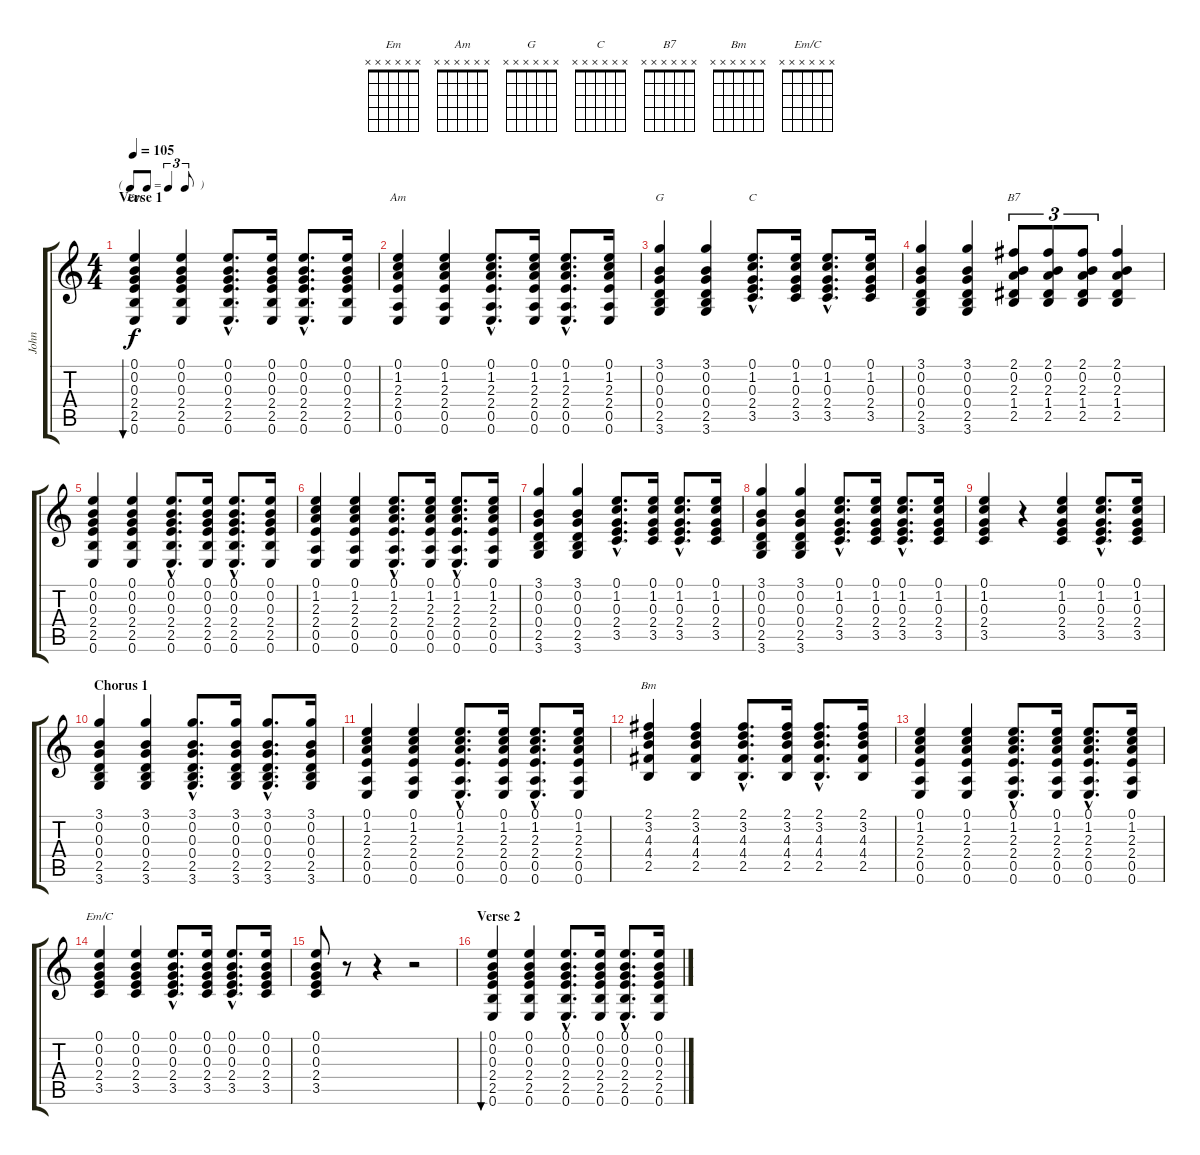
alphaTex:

\track ("John" "John") {instrument acousticguitarsteel}
\staff {score tabs}
\tuning (E4 B3 G3 D3 A2 E2) {hide}
\chord ("Em" x x x x x x)
\chord ("Am" x x x x x x)
\chord ("G" x x x x x x)
\chord ("C" x x x x x x)
\chord ("B7" x x x x x x)
\chord ("Bm" x x x x x x)
\chord ("Em/C" x x x x x x)
\ts (4 4)
\tf triplet8th
\section ("" "Verse 1")
\tempo 105
\clef g2
\ks c
(0.1 0.2 0.3 2.4 2.5 0.6).4{bu 120 ch "Em" dy f instrument acousticguitarsteel} (0.1 0.2 0.3 2.4 2.5 0.6).4 (0.1{hac} 0.2{hac} 0.3{hac} 2.4{hac} 2.5{hac} 0.6{hac}).8{d} (0.1 0.2 0.3 2.4 2.5 0.6).16 (0.1{hac} 0.2{hac} 0.3{hac} 2.4{hac} 2.5{hac} 0.6{hac}).8{d} (0.1 0.2 0.3 2.4 2.5 0.6).16 |
(0.1 1.2 2.3 2.4 0.5 0.6).4{ch "Am"} (0.1 1.2 2.3 2.4 0.5 0.6).4 (0.1{hac} 1.2{hac} 2.3{hac} 2.4{hac} 0.5{hac} 0.6{hac}).8{d} (0.1 1.2 2.3 2.4 0.5 0.6).16 (0.1{hac} 1.2{hac} 2.3{hac} 2.4{hac} 0.5{hac} 0.6{hac}).8{d} (0.1 1.2 2.3 2.4 0.5 0.6).16 |
(3.1 0.2 0.3 0.4 2.5 3.6).4{ch "G"} (3.1 0.2 0.3 0.4 2.5 3.6).4 (0.1{hac} 1.2{hac} 0.3{hac} 2.4{hac} 3.5{hac}).8{d ch "C"} (0.1 1.2 0.3 2.4 3.5).16 (0.1{hac} 1.2{hac} 0.3{hac} 2.4{hac} 3.5{hac}).8{d} (0.1 1.2 0.3 2.4 3.5).16 |
(3.1 0.2 0.3 0.4 2.5 3.6).4 (3.1 0.2 0.3 0.4 2.5 3.6).4 (2.1 0.2 2.3 1.4 2.5).8{tu (3 2) ch "B7"} (2.1 0.2 2.3 1.4 2.5).8{tu (3 2)} (2.1 0.2 2.3 1.4 2.5).8{tu (3 2)} (2.1 0.2 2.3 1.4 2.5).4 |
(0.1 0.2 0.3 2.4 2.5 0.6).4 (0.1 0.2 0.3 2.4 2.5 0.6).4 (0.1{hac} 0.2{hac} 0.3{hac} 2.4{hac} 2.5{hac} 0.6{hac}).8{d} (0.1 0.2 0.3 2.4 2.5 0.6).16 (0.1{hac} 0.2{hac} 0.3{hac} 2.4{hac} 2.5{hac} 0.6{hac}).8{d} (0.1 0.2 0.3 2.4 2.5 0.6).16 |
(0.1 1.2 2.3 2.4 0.5 0.6).4 (0.1 1.2 2.3 2.4 0.5 0.6).4 (0.1{hac} 1.2{hac} 2.3{hac} 2.4{hac} 0.5{hac} 0.6{hac}).8{d} (0.1 1.2 2.3 2.4 0.5 0.6).16 (0.1{hac} 1.2{hac} 2.3{hac} 2.4{hac} 0.5{hac} 0.6{hac}).8{d} (0.1 1.2 2.3 2.4 0.5 0.6).16 |
(3.1 0.2 0.3 0.4 2.5 3.6).4 (3.1 0.2 0.3 0.4 2.5 3.6).4 (0.1{hac} 1.2{hac} 0.3{hac} 2.4{hac} 3.5{hac}).8{d} (0.1 1.2 0.3 2.4 3.5).16 (0.1{hac} 1.2{hac} 0.3{hac} 2.4{hac} 3.5{hac}).8{d} (0.1 1.2 0.3 2.4 3.5).16 |
(3.1 0.2 0.3 0.4 2.5 3.6).4 (3.1 0.2 0.3 0.4 2.5 3.6).4 (0.1{hac} 1.2{hac} 0.3{hac} 2.4{hac} 3.5{hac}).8{d} (0.1 1.2 0.3 2.4 3.5).16 (0.1{hac} 1.2{hac} 0.3{hac} 2.4{hac} 3.5{hac}).8{d} (0.1 1.2 0.3 2.4 3.5).16 |
(0.1 1.2 0.3 2.4 3.5).4 r.4 (0.1 1.2 0.3 2.4 3.5).4 (0.1{hac} 1.2{hac} 0.3{hac} 2.4{hac} 3.5{hac}).8{d} (0.1 1.2 0.3 2.4 3.5).16 |
\section ("" "Chorus 1")
(3.1 0.2 0.3 0.4 2.5 3.6).4 (3.1 0.2 0.3 0.4 2.5 3.6).4 (3.1{hac} 0.2{hac} 0.3{hac} 0.4{hac} 2.5{hac} 3.6{hac}).8{d} (3.1 0.2 0.3 0.4 2.5 3.6).16 (3.1{hac} 0.2{hac} 0.3{hac} 0.4{hac} 2.5{hac} 3.6{hac}).8{d} (3.1 0.2 0.3 0.4 2.5 3.6).16 |
(0.1 1.2 2.3 2.4 0.5 0.6).4 (0.1 1.2 2.3 2.4 0.5 0.6).4 (0.1{hac} 1.2{hac} 2.3{hac} 2.4{hac} 0.5{hac} 0.6{hac}).8{d} (0.1 1.2 2.3 2.4 0.5 0.6).16 (0.1{hac} 1.2{hac} 2.3{hac} 2.4{hac} 0.5{hac} 0.6{hac}).8{d} (0.1 1.2 2.3 2.4 0.5 0.6).16 |
(2.1 3.2 4.3 4.4 2.5).4{ch "Bm"} (2.1 3.2 4.3 4.4 2.5).4 (2.1{hac} 3.2{hac} 4.3{hac} 4.4{hac} 2.5{hac}).8{d} (2.1 3.2 4.3 4.4 2.5).16 (2.1{hac} 3.2{hac} 4.3{hac} 4.4{hac} 2.5{hac}).8{d} (2.1 3.2 4.3 4.4 2.5).16 |
(0.1 1.2 2.3 2.4 0.5 0.6).4 (0.1 1.2 2.3 2.4 0.5 0.6).4 (0.1{hac} 1.2{hac} 2.3{hac} 2.4{hac} 0.5{hac} 0.6{hac}).8{d} (0.1 1.2 2.3 2.4 0.5 0.6).16 (0.1{hac} 1.2{hac} 2.3{hac} 2.4{hac} 0.5{hac} 0.6{hac}).8{d} (0.1 1.2 2.3 2.4 0.5 0.6).16 |
(0.1 0.2 0.3 2.4 3.5).4{ch "Em/C"} (0.1 0.2 0.3 2.4 3.5).4 (0.1{hac} 0.2{hac} 0.3{hac} 2.4{hac} 3.5{hac}).8{d} (0.1 0.2 0.3 2.4 3.5).16 (0.1{hac} 0.2{hac} 0.3{hac} 2.4{hac} 3.5{hac}).8{d} (0.1 0.2 0.3 2.4 3.5).16 |
(0.1 0.2 0.3 2.4 3.5).8 r.8 r.4 r.2 |
\section ("" "Verse 2")
(0.1 0.2 0.3 2.4 2.5 0.6).4{bu 120} (0.1 0.2 0.3 2.4 2.5 0.6).4 (0.1{hac} 0.2{hac} 0.3{hac} 2.4{hac} 2.5{hac} 0.6{hac}).8{d} (0.1 0.2 0.3 2.4 2.5 0.6).16 (0.1{hac} 0.2{hac} 0.3{hac} 2.4{hac} 2.5{hac} 0.6{hac}).8{d} (0.1 0.2 0.3 2.4 2.5 0.6).16
